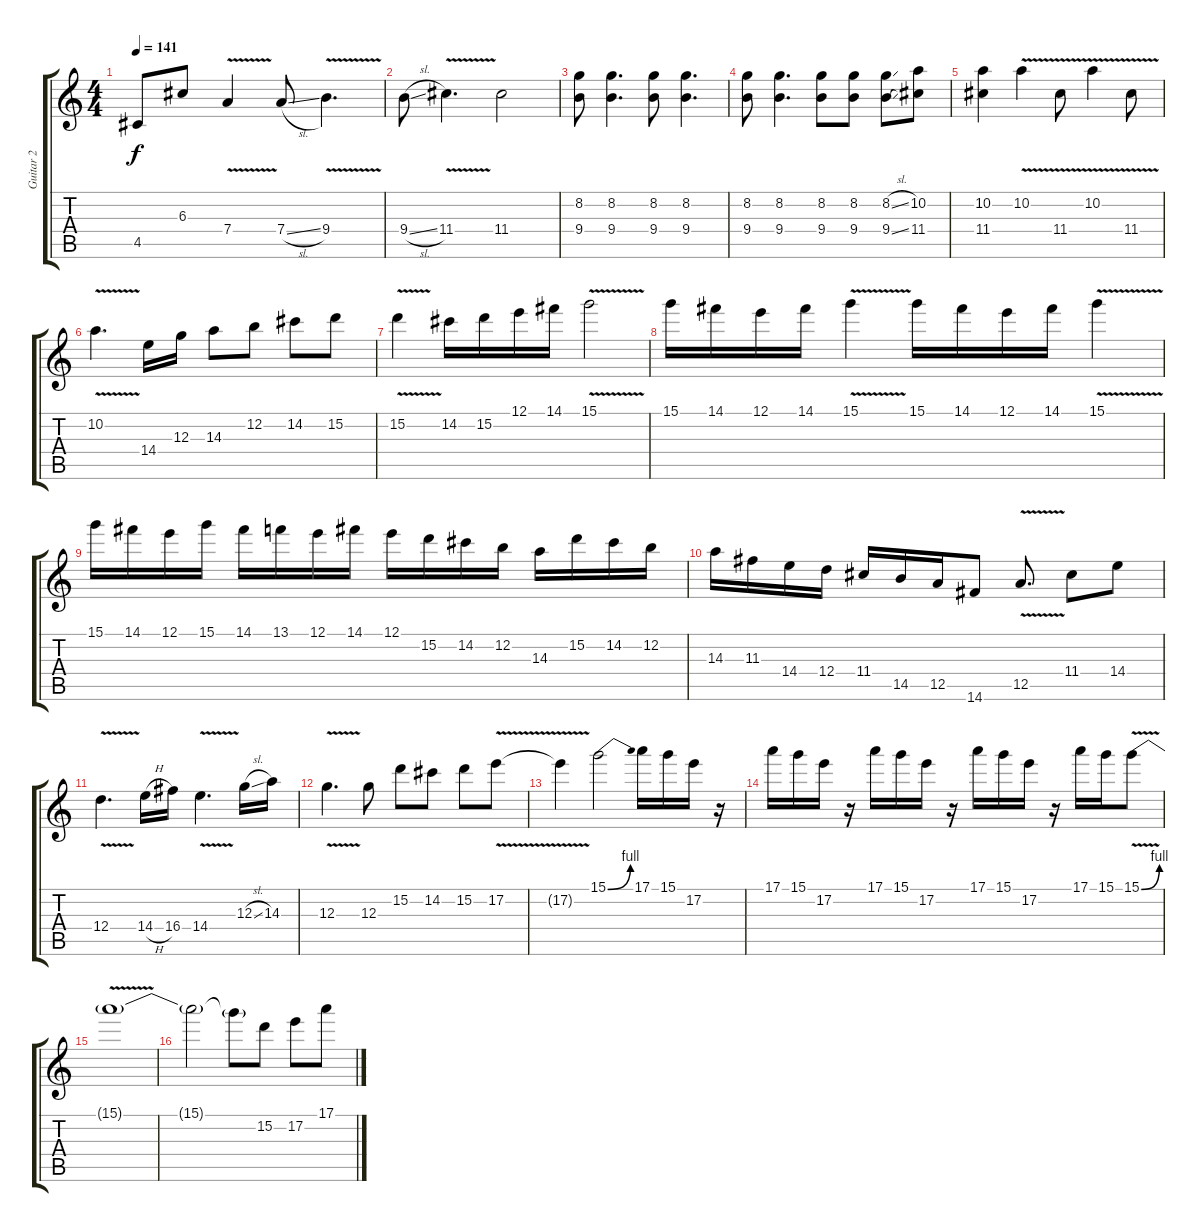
\track ("Guitar 2" "Guitar 2") {instrument overdrivenguitar}
\staff {score tabs}
\tuning (E4 B3 G3 D3 A2 E2) {hide}
\ts (4 4)
\tempo 141
\clef g2
\ks c
4.5.8{dy f} 6.3.8 7.4{v}.4 7.4{sl}.8 9.4{v}.4{d} |
9.4{sl}.8 11.4{v}.4{d} 11.4.2 |
(8.2 9.4).8 (8.2 9.4).4{d} (8.2 9.4).8 (8.2 9.4).4{d} |
(8.2 9.4).8 (8.2 9.4).4{d} (8.2 9.4).8 (8.2 9.4).8 (8.2{sl} 9.4{sl}).8 (10.2 11.4).8 |
(10.2 11.4).4 10.2{v}.4 11.4{v}.8 10.2{v}.4 11.4{v}.8 |
10.2{v}.4{d} 14.4.16 12.3.16 14.3.8 12.2.8 14.2.8 15.2.8 |
15.2{v}.4 14.2.16 15.2.16 12.1.16 14.1.16 15.1{v}.2 |
15.1.16 14.1.16 12.1.16 14.1.16 15.1{v}.4 15.1.16 14.1.16 12.1.16 14.1.16 15.1{v}.4 |
15.1.16 14.1.16 12.1.16 15.1.16 14.1.16 13.1.16 12.1.16 14.1.16 12.1.16 15.2.16 14.2.16 12.2.16 14.3.16 15.2.16 14.2.16 12.2.16 |
14.3.16 11.3.16 14.4.16 12.4.16 11.4.16 14.5.16 12.5.16 14.6.8 12.5{v}.8{d} 11.4.8 14.4.8 |
12.4{v}.4{d} 14.4{h}.16 16.4.16 14.4{v}.4{d} 12.3{sl}.16 14.3.16 |
12.3{v}.4{d} 12.3.8 15.2.8 14.2.8 15.2.8 17.2{v}.8 |
17.2{t}.4 15.1{be (bend 0 0 60 4)}.2 17.1.16 15.1.16 17.2.16 r.16 |
17.1.16 15.1.16 17.2.16 r.16 17.1.16 15.1.16 17.2.16 r.16 17.1.16 15.1.16 17.2.16 r.16 17.1.16 15.1.16 15.1{be (bend 0 0 60 4) v}.8 |
15.1{t}.1 |
15.1{t}.2 15.1{t}.8 15.2.8 17.2.8 17.1.8
